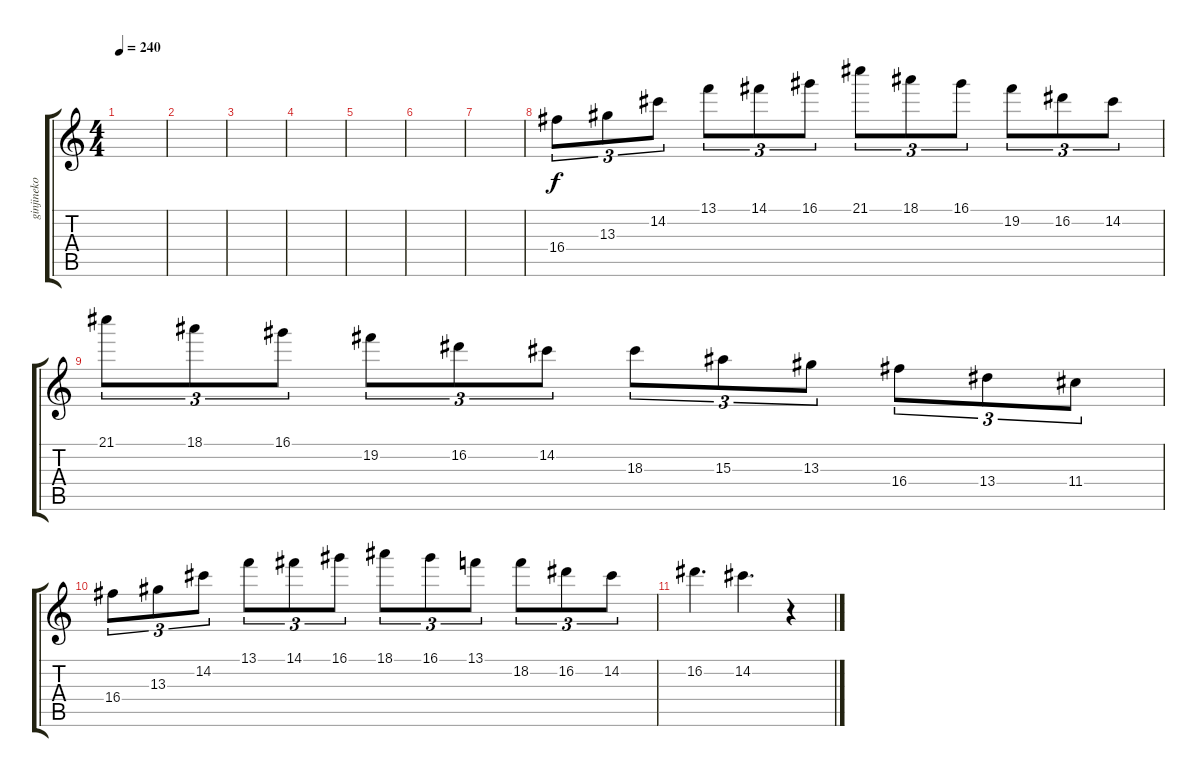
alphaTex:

\track ("ginjineko" "ginjineko") {instrument overdrivenguitar}
\staff {score tabs}
\tuning (E4 B3 G3 D3 A2 E2) {hide}
\ts (4 4)
\tempo 240
\clef g2
\ks c
|
|
|
|
|
|
|
16.4.8{tu (3 2)} 13.3.8{tu (3 2)} 14.2.8{tu (3 2)} 13.1.8{tu (3 2)} 14.1.8{tu (3 2)} 16.1.8{tu (3 2)} 21.1.8{tu (3 2)} 18.1.8{tu (3 2)} 16.1.8{tu (3 2)} 19.2.8{tu (3 2)} 16.2.8{tu (3 2)} 14.2.8{tu (3 2)} |
21.1.8{tu (3 2)} 18.1.8{tu (3 2)} 16.1.8{tu (3 2)} 19.2.8{tu (3 2)} 16.2.8{tu (3 2)} 14.2.8{tu (3 2)} 18.3.8{tu (3 2)} 15.3.8{tu (3 2)} 13.3.8{tu (3 2)} 16.4.8{tu (3 2)} 13.4.8{tu (3 2)} 11.4.8{tu (3 2)} |
16.4.8{tu (3 2)} 13.3.8{tu (3 2)} 14.2.8{tu (3 2)} 13.1.8{tu (3 2)} 14.1.8{tu (3 2)} 16.1.8{tu (3 2)} 18.1.8{tu (3 2)} 16.1.8{tu (3 2)} 13.1.8{tu (3 2)} 18.2.8{tu (3 2)} 16.2.8{tu (3 2)} 14.2.8{tu (3 2)} |
16.2.4{d} 14.2.4{d} r.4
